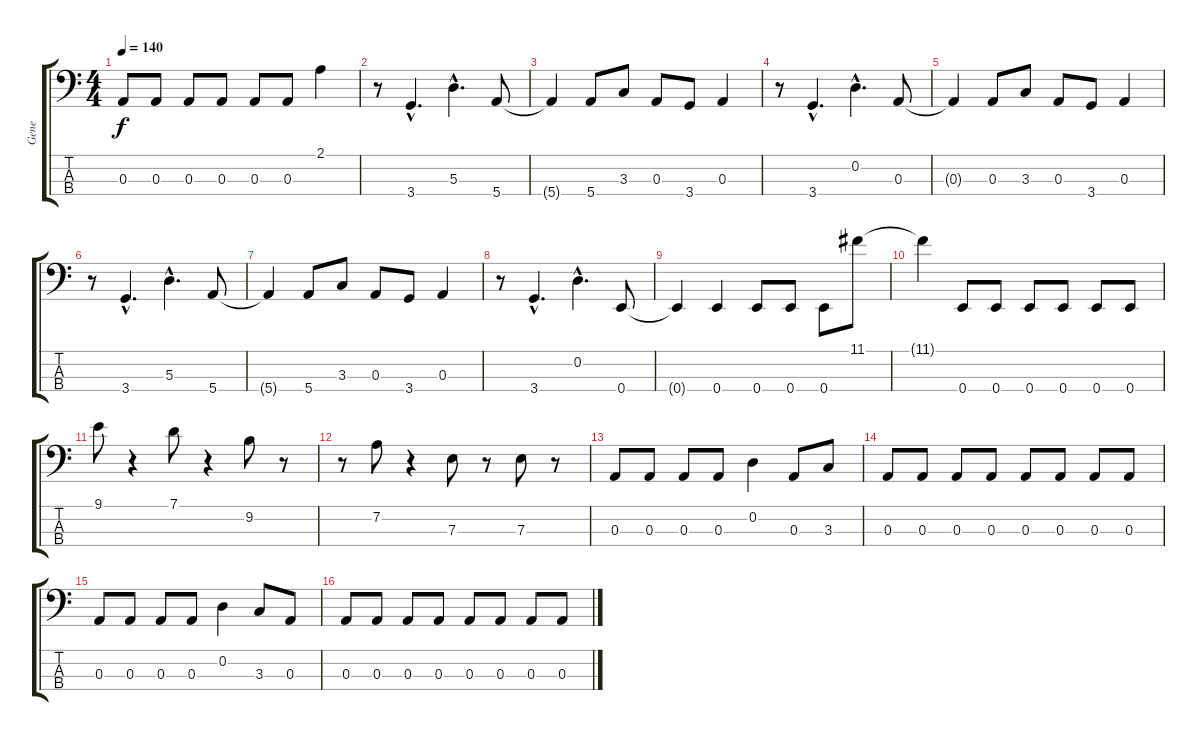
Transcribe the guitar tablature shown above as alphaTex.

\track ("Gene" "Gene") {instrument electricbasspick}
\staff {score tabs}
\tuning (G2 D2 A1 E1) {hide}
\ts (4 4)
\tempo 140
\clef f4
\ks c
0.3.8{dy f} 0.3.8 0.3.8 0.3.8 0.3.8 0.3.8 2.1.4 |
r.8 3.4{hac}.4{d} 5.3{hac}.4{d} 5.4.8 |
5.4{t}.4 5.4.8 3.3.8 0.3.8 3.4.8 0.3.4 |
r.8 3.4{hac}.4{d} 0.2{hac}.4{d} 0.3.8 |
0.3{t}.4 0.3.8 3.3.8 0.3.8 3.4.8 0.3.4 |
r.8 3.4{hac}.4{d} 5.3{hac}.4{d} 5.4.8 |
5.4{t}.4 5.4.8 3.3.8 0.3.8 3.4.8 0.3.4 |
r.8 3.4{hac}.4{d} 0.2{hac}.4{d} 0.4.8 |
0.4{t}.4 0.4.4 0.4.8 0.4.8 0.4.8 11.1.8 |
11.1{t}.4 0.4.8 0.4.8 0.4.8 0.4.8 0.4.8 0.4.8 |
9.1.8 r.4 7.1.8 r.4 9.2.8 r.8 |
r.8 7.2.8 r.4 7.3.8 r.8 7.3.8 r.8 |
0.3.8 0.3.8 0.3.8 0.3.8 0.2.4 0.3.8 3.3.8 |
0.3.8 0.3.8 0.3.8 0.3.8 0.3.8 0.3.8 0.3.8 0.3.8 |
0.3.8 0.3.8 0.3.8 0.3.8 0.2.4 3.3.8 0.3.8 |
0.3.8 0.3.8 0.3.8 0.3.8 0.3.8 0.3.8 0.3.8 0.3.8
